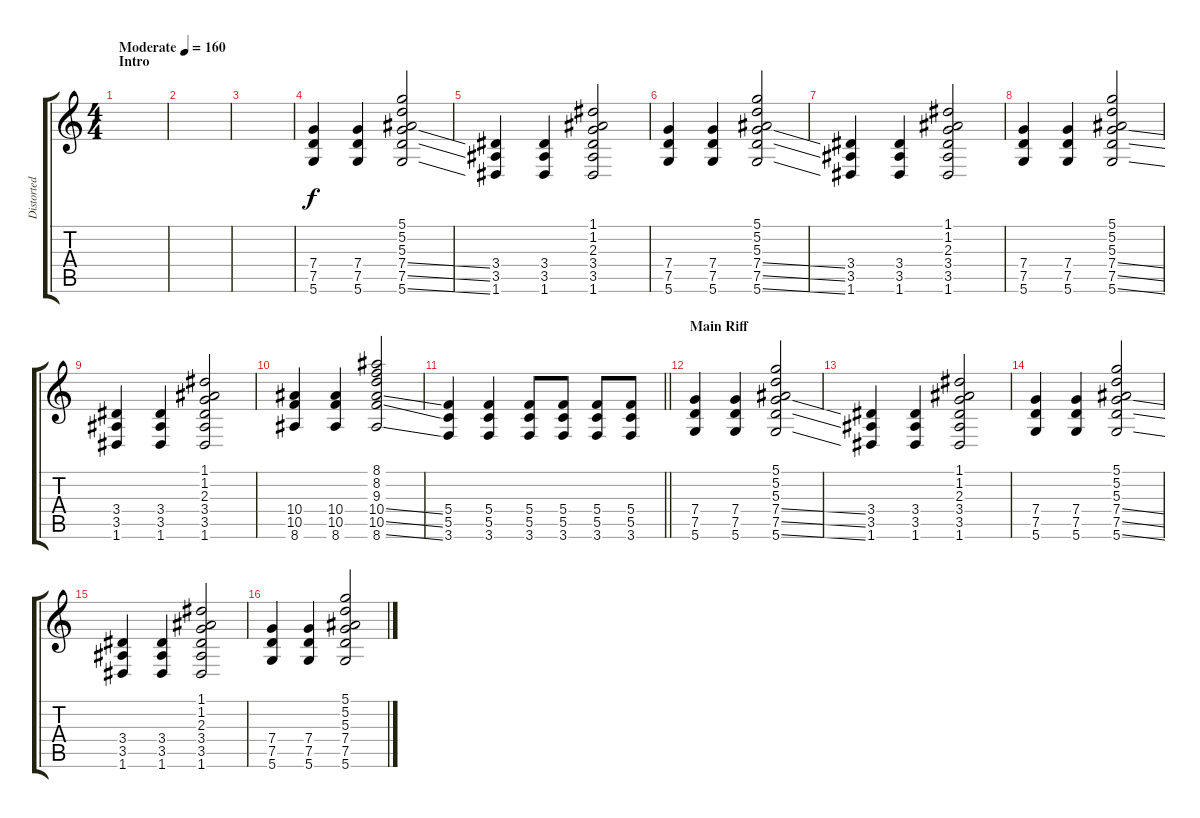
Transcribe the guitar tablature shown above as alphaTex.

\track ("Distorted Rhythm" "Distorted ") {instrument overdrivenguitar}
\staff {score tabs}
\tuning (D4 A3 F3 C3 G2 D2) {hide}
\ts (4 4)
\section ("" "Intro")
\tempo (160 "Moderate")
\clef g2
\ks c
|
|
|
(7.4 7.5 5.6).4 (7.4 7.5 5.6).4 (5.1 5.2 5.3 7.4{ss} 7.5{ss} 5.6{ss}).2 |
(3.4 3.5 1.6).4 (3.4 3.5 1.6).4 (1.1 1.2 2.3 3.4 3.5 1.6).2 |
(7.4 7.5 5.6).4 (7.4 7.5 5.6).4 (5.1 5.2 5.3 7.4{ss} 7.5{ss} 5.6{ss}).2 |
(3.4 3.5 1.6).4 (3.4 3.5 1.6).4 (1.1 1.2 2.3 3.4 3.5 1.6).2 |
(7.4 7.5 5.6).4 (7.4 7.5 5.6).4 (5.1 5.2 5.3 7.4{ss} 7.5{ss} 5.6{ss}).2 |
(3.4 3.5 1.6).4 (3.4 3.5 1.6).4 (1.1 1.2 2.3 3.4 3.5 1.6).2 |
(10.4 10.5 8.6).4 (10.4 10.5 8.6).4 (8.1 8.2 9.3 10.4{ss} 10.5{ss} 8.6{ss}).2 |
\barLineRight lightlight
(5.4 5.5 3.6).4 (5.4 5.5 3.6).4 (5.4 5.5 3.6).8 (5.4 5.5 3.6).8 (5.4 5.5 3.6).8 (5.4 5.5 3.6).8 |
\section ("" "Main Riff")
(7.4 7.5 5.6).4 (7.4 7.5 5.6).4 (5.1 5.2 5.3 7.4{ss} 7.5{ss} 5.6{ss}).2 |
(3.4 3.5 1.6).4 (3.4 3.5 1.6).4 (1.1 1.2 2.3 3.4 3.5 1.6).2 |
(7.4 7.5 5.6).4 (7.4 7.5 5.6).4 (5.1 5.2 5.3 7.4{ss} 7.5{ss} 5.6{ss}).2 |
(3.4 3.5 1.6).4 (3.4 3.5 1.6).4 (1.1 1.2 2.3 3.4 3.5 1.6).2 |
(7.4 7.5 5.6).4 (7.4 7.5 5.6).4 (5.1 5.2 5.3 7.4{ss} 7.5{ss} 5.6{ss}).2
